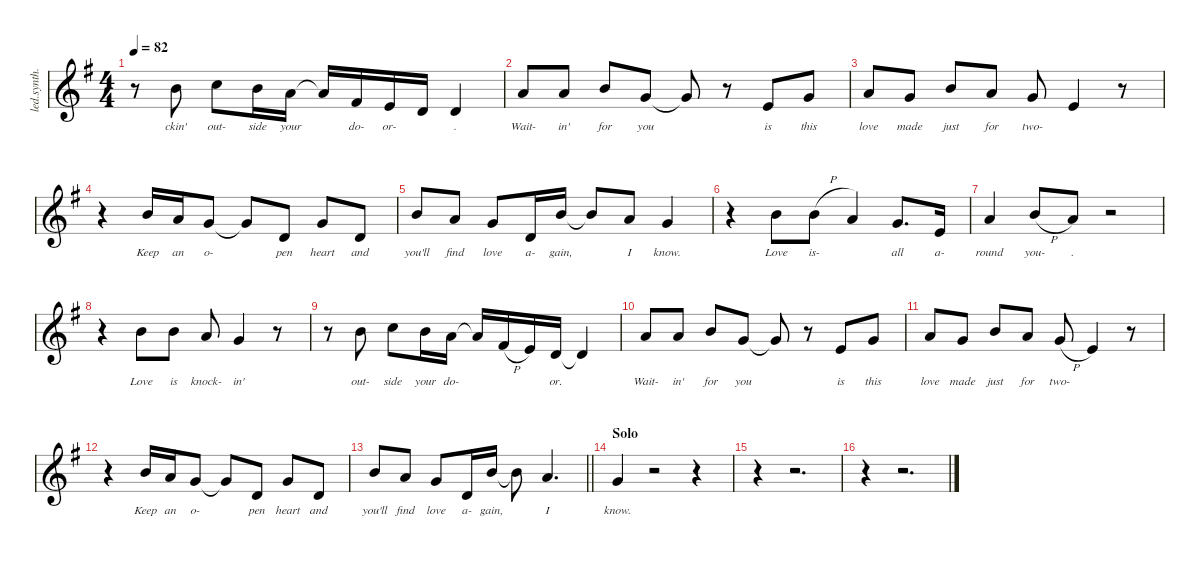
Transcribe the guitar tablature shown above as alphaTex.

\defaultSystemsLayout 4
\hideDynamics
\bracketExtendMode nobrackets
\track ("Vocal" "led.synth.") {instrument lead2sawtooth}
\staff {score}
\tuning (E4 B3 G3 D3 A2 E2)
\ts (4 4)
\tempo 82
\clef g2
\ks eminor
r.8{dy f} 7.1{acc forcenatural}.8{lyrics (0 "ckin'") lyrics (1 "") lyrics (2 "") lyrics (3 "") lyrics (4 "")} 13.2{acc forcenatural}.8{lyrics (0 "out-") lyrics (1 "") lyrics (2 "") lyrics (3 "") lyrics (4 "")} 7.1{acc forcenatural}.16{lyrics (0 "side") lyrics (1 "") lyrics (2 "") lyrics (3 "") lyrics (4 "")} 5.1{acc forcenatural}.16{lyrics (0 "your") lyrics (1 "") lyrics (2 "") lyrics (3 "") lyrics (4 "")} 5.1{t acc forcenatural}.16 2.1{acc #}.16{lyrics (0 "do-") lyrics (1 "") lyrics (2 "") lyrics (3 "") lyrics (4 "")} 0.1{acc forcenatural}.16{lyrics (0 "or-") lyrics (1 "") lyrics (2 "") lyrics (3 "") lyrics (4 "")} 3.2{acc forcenatural}.16 3.2{acc forcenatural}.4{lyrics (0 ".") lyrics (1 "") lyrics (2 "") lyrics (3 "") lyrics (4 "")} |
5.1{acc forcenatural}.8{lyrics (0 "Wait-") lyrics (1 "") lyrics (2 "") lyrics (3 "") lyrics (4 "")} 5.1{acc forcenatural}.8{lyrics (0 "in'") lyrics (1 "") lyrics (2 "") lyrics (3 "") lyrics (4 "")} 7.1{acc forcenatural}.8{lyrics (0 "for") lyrics (1 "") lyrics (2 "") lyrics (3 "") lyrics (4 "")} 3.1{acc forcenatural}.8{lyrics (0 "you") lyrics (1 "") lyrics (2 "") lyrics (3 "") lyrics (4 "")} 3.1{t acc forcenatural}.8 r.8 0.1{acc forcenatural}.8{lyrics (0 "is") lyrics (1 "") lyrics (2 "") lyrics (3 "") lyrics (4 "")} 3.1{acc forcenatural}.8{lyrics (0 "this") lyrics (1 "") lyrics (2 "") lyrics (3 "") lyrics (4 "")} |
5.1{acc forcenatural}.8{lyrics (0 "love") lyrics (1 "") lyrics (2 "") lyrics (3 "") lyrics (4 "")} 3.1{acc forcenatural}.8{lyrics (0 "made") lyrics (1 "") lyrics (2 "") lyrics (3 "") lyrics (4 "")} 7.1{acc forcenatural}.8{lyrics (0 "just") lyrics (1 "") lyrics (2 "") lyrics (3 "") lyrics (4 "")} 5.1{acc forcenatural}.8{lyrics (0 "for") lyrics (1 "") lyrics (2 "") lyrics (3 "") lyrics (4 "")} 3.1{acc forcenatural}.8{lyrics (0 "two-") lyrics (1 "") lyrics (2 "") lyrics (3 "") lyrics (4 "")} 0.1{acc forcenatural}.4 r.8 |
r.4 7.1{acc forcenatural}.16{lyrics (0 "Keep") lyrics (1 "") lyrics (2 "") lyrics (3 "") lyrics (4 "")} 5.1{acc forcenatural}.16{lyrics (0 "an") lyrics (1 "") lyrics (2 "") lyrics (3 "") lyrics (4 "")} 3.1{acc forcenatural}.8{lyrics (0 "o-") lyrics (1 "") lyrics (2 "") lyrics (3 "") lyrics (4 "")} 3.1{t acc forcenatural}.8 3.2{acc forcenatural}.8{lyrics (0 "pen") lyrics (1 "") lyrics (2 "") lyrics (3 "") lyrics (4 "")} 3.1{acc forcenatural}.8{lyrics (0 "heart") lyrics (1 "") lyrics (2 "") lyrics (3 "") lyrics (4 "")} 3.2{acc forcenatural}.8{lyrics (0 "and") lyrics (1 "") lyrics (2 "") lyrics (3 "") lyrics (4 "")} |
7.1{acc forcenatural}.8{lyrics (0 "you'll") lyrics (1 "") lyrics (2 "") lyrics (3 "") lyrics (4 "")} 5.1{acc forcenatural}.8{lyrics (0 "find") lyrics (1 "") lyrics (2 "") lyrics (3 "") lyrics (4 "")} 3.1{acc forcenatural}.8{lyrics (0 "love") lyrics (1 "") lyrics (2 "") lyrics (3 "") lyrics (4 "")} 3.2{acc forcenatural}.16{lyrics (0 "a-") lyrics (1 "") lyrics (2 "") lyrics (3 "") lyrics (4 "")} 7.1{acc forcenatural}.16{lyrics (0 "gain,") lyrics (1 "") lyrics (2 "") lyrics (3 "") lyrics (4 "")} 7.1{t acc forcenatural}.8 5.1{acc forcenatural}.8{lyrics (0 "I") lyrics (1 "") lyrics (2 "") lyrics (3 "") lyrics (4 "")} 3.1{acc forcenatural}.4{lyrics (0 "know.") lyrics (1 "") lyrics (2 "") lyrics (3 "") lyrics (4 "")} |
r.4 7.1{acc forcenatural}.8{lyrics (0 "Love") lyrics (1 "") lyrics (2 "") lyrics (3 "") lyrics (4 "")} 7.1{h acc forcenatural}.8{lyrics (0 "is-") lyrics (1 "") lyrics (2 "") lyrics (3 "") lyrics (4 "")} 5.1{acc forcenatural}.4{lyrics (0 " ") lyrics (1 "") lyrics (2 "") lyrics (3 "") lyrics (4 "")} 3.1{acc forcenatural}.8{d lyrics (0 "all") lyrics (1 "") lyrics (2 "") lyrics (3 "") lyrics (4 "")} 0.1{acc forcenatural}.16{lyrics (0 "a-") lyrics (1 "") lyrics (2 "") lyrics (3 "") lyrics (4 "")} |
5.1{acc forcenatural}.4{lyrics (0 "round") lyrics (1 "") lyrics (2 "") lyrics (3 "") lyrics (4 "")} 7.1{h acc forcenatural}.8{lyrics (0 "you-") lyrics (1 "") lyrics (2 "") lyrics (3 "") lyrics (4 "")} 5.1{acc forcenatural}.8{lyrics (0 ".") lyrics (1 "") lyrics (2 "") lyrics (3 "") lyrics (4 "")} r.2 |
r.4 7.1{acc forcenatural}.8{lyrics (0 "Love") lyrics (1 "") lyrics (2 "") lyrics (3 "") lyrics (4 "")} 7.1{acc forcenatural}.8{lyrics (0 "is") lyrics (1 "") lyrics (2 "") lyrics (3 "") lyrics (4 "")} 5.1{acc forcenatural}.8{lyrics (0 "knock-") lyrics (1 "") lyrics (2 "") lyrics (3 "") lyrics (4 "")} 3.1{acc forcenatural}.4{lyrics (0 "in'") lyrics (1 "") lyrics (2 "") lyrics (3 "") lyrics (4 "")} r.8 |
r.8 7.1{acc forcenatural}.8{lyrics (0 "out-") lyrics (1 "") lyrics (2 "") lyrics (3 "") lyrics (4 "")} 13.2{acc forcenatural}.8{lyrics (0 "side") lyrics (1 "") lyrics (2 "") lyrics (3 "") lyrics (4 "")} 7.1{acc forcenatural}.16{lyrics (0 "your") lyrics (1 "") lyrics (2 "") lyrics (3 "") lyrics (4 "")} 5.1{acc forcenatural}.16{lyrics (0 "do-") lyrics (1 "") lyrics (2 "") lyrics (3 "") lyrics (4 "")} 5.1{t acc forcenatural}.16 2.1{h acc #}.16 0.1{acc forcenatural}.16 3.2{acc forcenatural}.16{lyrics (0 "or.") lyrics (1 "") lyrics (2 "") lyrics (3 "") lyrics (4 "")} 3.2{t acc forcenatural}.4 |
5.1{acc forcenatural}.8{lyrics (0 "Wait-") lyrics (1 "") lyrics (2 "") lyrics (3 "") lyrics (4 "")} 5.1{acc forcenatural}.8{lyrics (0 "in'") lyrics (1 "") lyrics (2 "") lyrics (3 "") lyrics (4 "")} 7.1{acc forcenatural}.8{lyrics (0 "for") lyrics (1 "") lyrics (2 "") lyrics (3 "") lyrics (4 "")} 3.1{acc forcenatural}.8{lyrics (0 "you") lyrics (1 "") lyrics (2 "") lyrics (3 "") lyrics (4 "")} 3.1{t acc forcenatural}.8 r.8 0.1{acc forcenatural}.8{lyrics (0 "is") lyrics (1 "") lyrics (2 "") lyrics (3 "") lyrics (4 "")} 3.1{acc forcenatural}.8{lyrics (0 "this") lyrics (1 "") lyrics (2 "") lyrics (3 "") lyrics (4 "")} |
5.1{acc forcenatural}.8{lyrics (0 "love") lyrics (1 "") lyrics (2 "") lyrics (3 "") lyrics (4 "")} 3.1{acc forcenatural}.8{lyrics (0 "made") lyrics (1 "") lyrics (2 "") lyrics (3 "") lyrics (4 "")} 7.1{acc forcenatural}.8{lyrics (0 "just") lyrics (1 "") lyrics (2 "") lyrics (3 "") lyrics (4 "")} 5.1{acc forcenatural}.8{lyrics (0 "for") lyrics (1 "") lyrics (2 "") lyrics (3 "") lyrics (4 "")} 3.1{h acc forcenatural}.8{lyrics (0 "two-") lyrics (1 "") lyrics (2 "") lyrics (3 "") lyrics (4 "")} 0.1{acc forcenatural}.4 r.8 |
r.4 7.1{acc forcenatural}.16{lyrics (0 "Keep") lyrics (1 "") lyrics (2 "") lyrics (3 "") lyrics (4 "")} 5.1{acc forcenatural}.16{lyrics (0 "an") lyrics (1 "") lyrics (2 "") lyrics (3 "") lyrics (4 "")} 3.1{acc forcenatural}.8{lyrics (0 "o-") lyrics (1 "") lyrics (2 "") lyrics (3 "") lyrics (4 "")} 3.1{t acc forcenatural}.8 3.2{acc forcenatural}.8{lyrics (0 "pen") lyrics (1 "") lyrics (2 "") lyrics (3 "") lyrics (4 "")} 3.1{acc forcenatural}.8{lyrics (0 "heart") lyrics (1 "") lyrics (2 "") lyrics (3 "") lyrics (4 "")} 3.2{acc forcenatural}.8{lyrics (0 "and") lyrics (1 "") lyrics (2 "") lyrics (3 "") lyrics (4 "")} |
\barLineRight lightlight
7.1{acc forcenatural}.8{lyrics (0 "you'll") lyrics (1 "") lyrics (2 "") lyrics (3 "") lyrics (4 "")} 5.1{acc forcenatural}.8{lyrics (0 "find") lyrics (1 "") lyrics (2 "") lyrics (3 "") lyrics (4 "")} 3.1{acc forcenatural}.8{lyrics (0 "love") lyrics (1 "") lyrics (2 "") lyrics (3 "") lyrics (4 "")} 3.2{acc forcenatural}.16{lyrics (0 "a-") lyrics (1 "") lyrics (2 "") lyrics (3 "") lyrics (4 "")} 7.1{acc forcenatural}.16{lyrics (0 "gain,") lyrics (1 "") lyrics (2 "") lyrics (3 "") lyrics (4 "")} 7.1{t acc forcenatural}.8 5.1{acc forcenatural}.4{d lyrics (0 "I") lyrics (1 "") lyrics (2 "") lyrics (3 "") lyrics (4 "")} |
\section ("" "Solo")
3.1{acc forcenatural}.4{lyrics (0 "know.") lyrics (1 "") lyrics (2 "") lyrics (3 "") lyrics (4 "")} r.2 r.4 |
r.4 r.2{d} |
r.4 r.2{d}
